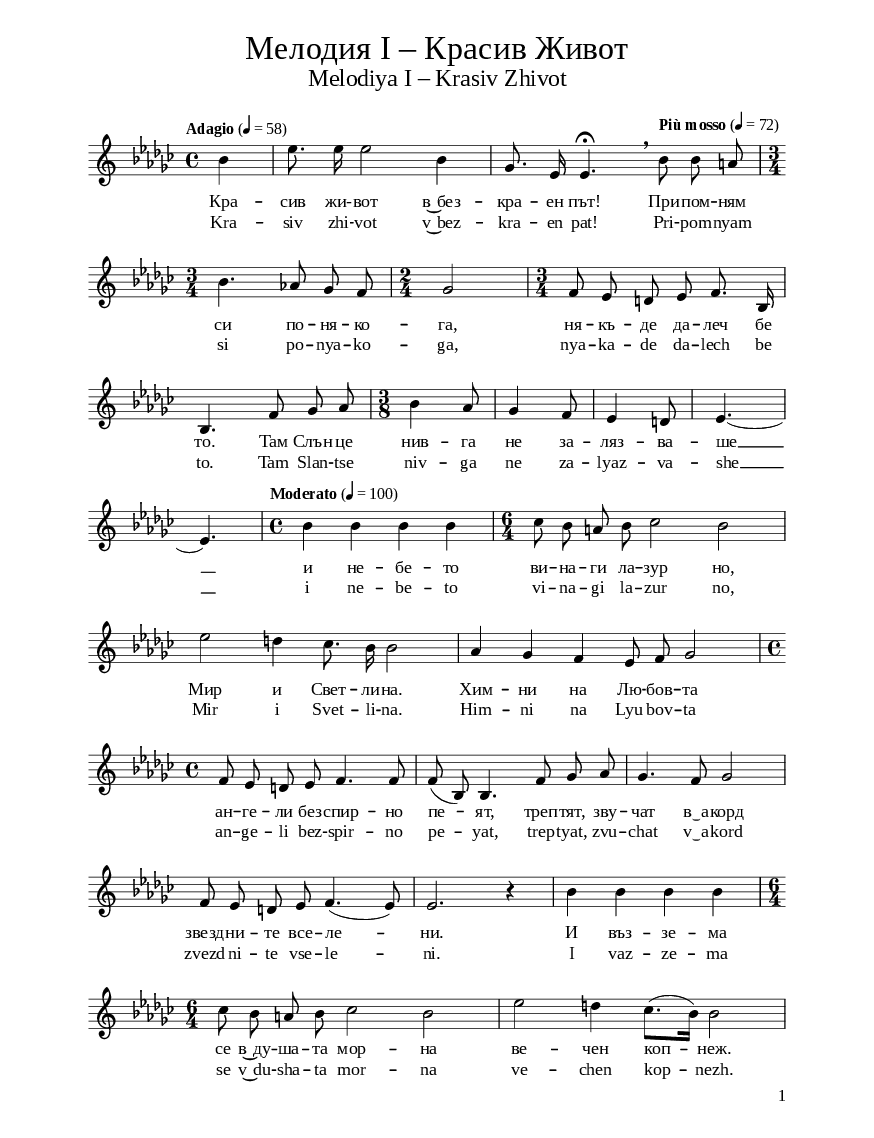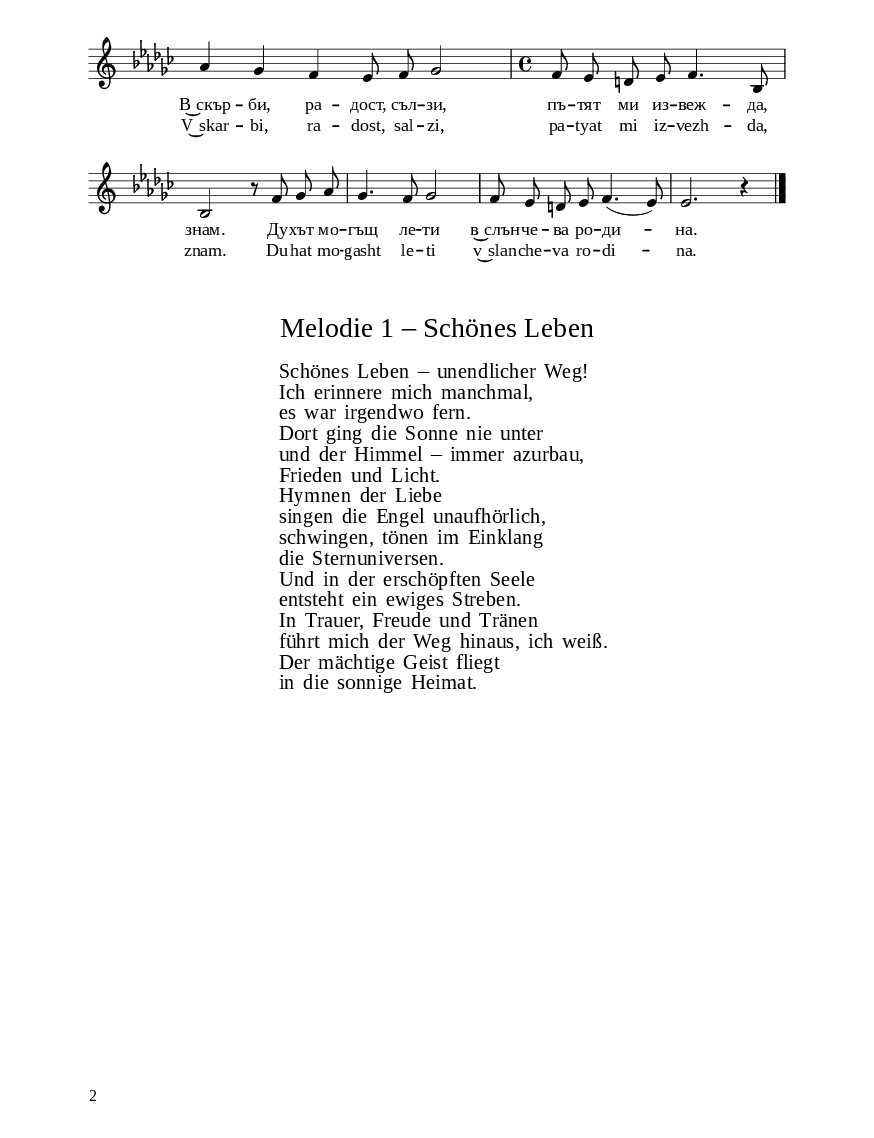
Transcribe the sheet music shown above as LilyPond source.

\version "2.24.0"

% include paper part and global functions
\include "include/globals.ily"

\bookpart {
  \include "include/bookpart-paper.ily"
  \score {
    \include "include/score-layout.ily"

    \new Voice \absolute {
      \clef treble
      \key ges \major
      \time 4/4
      \tempoFunc "Adagio" 4 "58"
      \autoBeamOff
      \partial 4
      bes'4 | % 1
      es''8.  es''16  es''2  bes'4 | % 2
      ges'8.  es'16  es'4. ^\fermata \tempoFunc "Più mosso" 4 "72" \breathe bes'8
      bes'8
      a'8 \break | % 3
      \time 3/4  | % 3
      bes'4.  aes'!8  ges'8  f'8 | % 4
      \time 2/4  | % 4
      ges'2 | % 5
      \time 3/4  | % 5
      f'8  es'8  d'8  es'8  f'8.
      bes16 \break | % 6
      bes4.  f'8  ges'8  as'8 | % 7
      \time 3/8  | % 7
      bes'4  as'8 | % 8
      ges'4  f'8 | % 9
      es'4  d'8 |
      es'4. ~  \break | % 11
      es'4.  | % 12
      \time 4/4  | % 12
      \tempoFunc "Moderato" 4 "100"
      bes'4  bes'4  bes'4  bes'4 | % 13
      \time 6/4  | % 13
      ces''8  bes'8  a'8  bes'8
      ces''2  bes'2 | \break % 14 
      es''2 d''4  ces''8.  bes'16
      bes'2 | % 15
      as'4  ges'4  f'4  es'8  f'8
      ges'2 \break | % 16
      \time 4/4  | % 16
      f'8  es'8  d'8  es'8  f'4.
      f'8 | % 17
      f'8 (  bes8 )  bes4.  f'8  ges'8
      as'8 | % 18
      ges'4.  f'8  ges'2 | \break % 19
      f'8  es'8  d'8  es'8  f'4. (
      es'8 ) |
      es'2. r4 | % 21
      bes'4  bes'4  bes'4  bes'4 \break | % 22
      \time 6/4  | % 22
      ces''8  bes'8  a'8  bes'8
      ces''2  bes'2 | % 23
      es''2  d''4  ces''8. (  [bes'16]
      )  bes'2 \break | % 24
      as'4  ges'4  f'4  es'8  f'8
      ges'2 | % 25
      \time 4/4  | % 25
      f'8  es'8  d'8  es'8  f'4.
      bes8 \break | % 26
      bes2 r8  f'8  ges'8  as'8 | % 27
      ges'4.  f'8  ges'2 | % 28
      f'8  es'8  d'8  es'8  f'4. (
      es'8 ) | % 29
      es'2. r4 \bar "|."

    }

    \addlyrics {
      Кра -- сив жи- -- вот в~без -- кра --
      ен път! При -- пом -- ням си по --
      ня -- ко -- га, ня -- къ -- де да --
      леч бе то. Там Слън -- це нив --
      га не за -- ляз -- ва -- ше __  и
      не -- бе -- то ви -- на -- ги ла --
      зур но, Мир и Свет -- ли -- на.
      Хим -- ни на Лю -- бов -- та ан --
      ге -- ли без -- спир -- но пе --
      ят, треп -- тят, зву -- чат в‿а --
      корд звезд -- ни -- те все -- ле
      -- ни. И въз -- зе -- ма се
      в~ду -- ша -- та мор -- на ве --
      чен коп -- неж. В~скър -- би,
      ра -- дост, съл -- зи, пъ -- тят ми
      из -- веж -- да, знам.  Ду -- хът мо --
      гъщ ле -- ти в~слън -- че -- ва ро
      -- ди  -- на.}
      \addlyrics {
        Kra -- siv zhi -- vot v~bez -- kra --
        en pat! Pri -- pom -- nyam si po --
        nya -- ko -- ga, nya -- ka -- de da --
        lech be to. Tam Slan -- tse niv --
        ga ne za -- lyaz -- va -- she __ i
        ne -- be -- to vi -- na -- gi la --
        zur no, Mir i Svet -- li -- na.
        Him -- ni na Lyu -- bov -- ta an --
        ge -- li bez -- spir -- no pe --
        yat, trep -- tyat, zvu -- chat v‿a --
        kord zvezd -- ni -- te vse -- le
        -- ni. I vaz -- ze -- ma se
        v~du -- sha -- ta mor -- na ve --
        chen kop -- nezh. V~skar -- bi,
        ra -- dost, sal -- zi, pa -- tyat mi
        iz -- vezh -- da, znam. Du -- hat mo --
        gasht le -- ti v~slan -- che -- va ro
        -- di  -- na.}

        \header {
          title = \titleFunc "Мелодия I – Красив Живот" "Melodiya I – Krasiv Zhivot"
        }

        \midi{}

      } % score


      \markup \empty-one
      % include foreign translation(s) of the song
      \version "2.24.0"

\markup \fill-line { \fontsize #deTitleFontSize "Melodie 1 – Schönes Leben" }
\markup \null
\markup \null
\markup \fontsize #deCoupletFontSize {
  \hspace #17
  \override #`(baseline-skip . ,deCoupletBaselineSkip)

  \column {

\line { " "Schönes Leben – unendlicher Weg!}

\line { " "Ich erinnere mich manchmal,}

\line { " "es war irgendwo fern.}

\line { " "Dort ging die Sonne nie unter }

\line { " "und der Himmel – immer azurbau,}

\line { " "Frieden und Licht.}

\line { " "Hymnen der Liebe}

\line { " "singen die Engel unaufhörlich,}

\line { " "schwingen, tönen im Einklang }

\line { " "die Sternuniversen. }


\line { " "Und in der erschöpften Seele}

\line { " "entsteht ein ewiges Streben.}

\line { " "In Trauer, Freude und Tränen}

\line { " "führt mich der Weg hinaus, ich weiß.}

\line { " "Der mächtige Geist fliegt}

\line { " "in die sonnige Heimat.}

  }
}


    } % bookpart

    % Più mosso
    %
